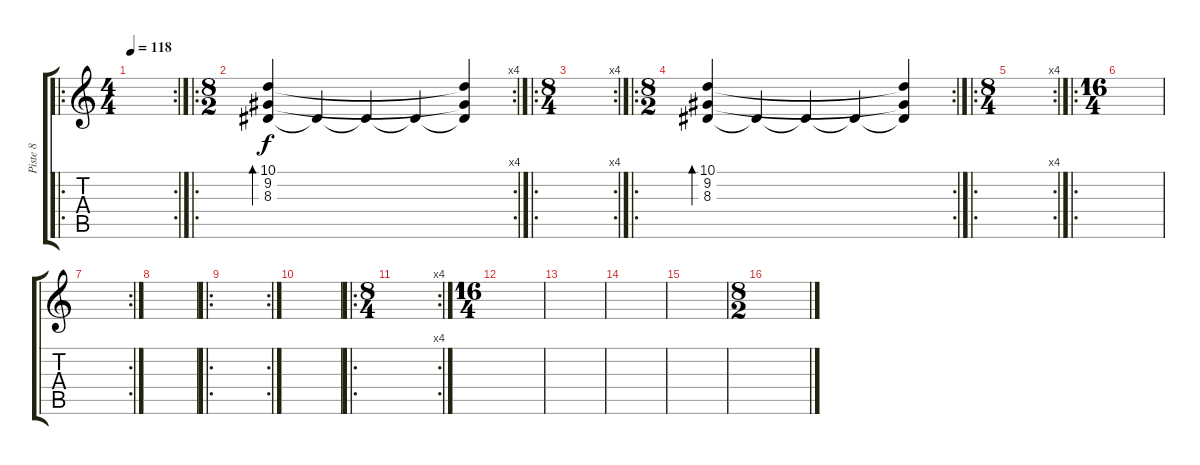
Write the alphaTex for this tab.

\track ("Piste 8" "Piste 8") {instrument electricpiano1}
\staff {score tabs}
\tuning (E4 B3 G3 D3 A2 E2) {hide}
\ro
\rc 2
\ts (4 4)
\tempo 118
\clef g2
\ks c
|
\ro
\rc 4
\ts (8 2)
(10.1 9.2 8.3).4{bd 480} 8.3{t}.4 8.3{t}.4 8.3{t}.4 (10.1{t} 9.2{t} 8.3{t}).4 |
\ro
\rc 4
\ts (8 4)
|
\ro
\rc 2
\ts (8 2)
(10.1 9.2 8.3).4{bd 480} 8.3{t}.4 8.3{t}.4 8.3{t}.4 (10.1{t} 9.2{t} 8.3{t}).4 |
\ro
\rc 4
\ts (8 4)
|
\ro
\ts (16 4)
|
\rc 2
|
|
\ro
\rc 2
|
|
\ro
\rc 4
\ts (8 4)
|
\ts (16 4)
|
|
|
|
\ts (8 2)
